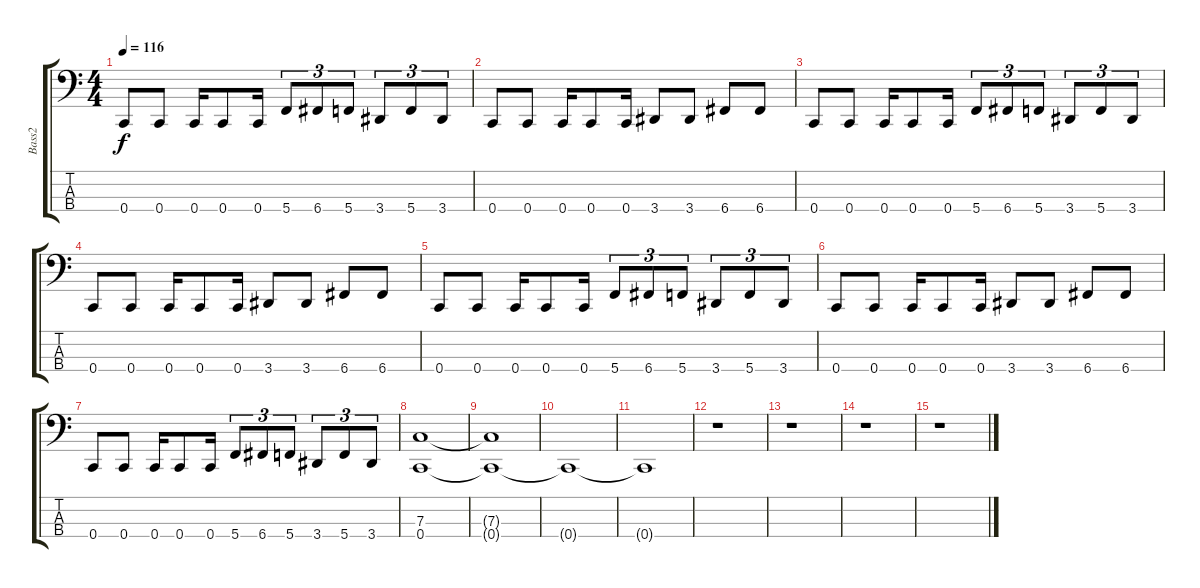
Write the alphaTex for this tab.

\track ("Bass2" "Bass2") {instrument slapbass1}
\staff {score tabs}
\tuning (Eb2 Bb1 F1 C1) {hide}
\ts (4 4)
\tempo 116
\clef f4
\ks c
0.4.8{dy f} 0.4.8 0.4.16 0.4.8 0.4.16 5.4.8{tu (3 2)} 6.4.8{tu (3 2)} 5.4.8{tu (3 2)} 3.4.8{tu (3 2)} 5.4.8{tu (3 2)} 3.4.8{tu (3 2)} |
0.4.8 0.4.8 0.4.16 0.4.8 0.4.16 3.4.8 3.4.8 6.4.8 6.4.8 |
0.4.8 0.4.8 0.4.16 0.4.8 0.4.16 5.4.8{tu (3 2)} 6.4.8{tu (3 2)} 5.4.8{tu (3 2)} 3.4.8{tu (3 2)} 5.4.8{tu (3 2)} 3.4.8{tu (3 2)} |
0.4.8 0.4.8 0.4.16 0.4.8 0.4.16 3.4.8 3.4.8 6.4.8 6.4.8 |
0.4.8 0.4.8 0.4.16 0.4.8 0.4.16 5.4.8{tu (3 2)} 6.4.8{tu (3 2)} 5.4.8{tu (3 2)} 3.4.8{tu (3 2)} 5.4.8{tu (3 2)} 3.4.8{tu (3 2)} |
0.4.8 0.4.8 0.4.16 0.4.8 0.4.16 3.4.8 3.4.8 6.4.8 6.4.8 |
0.4.8 0.4.8 0.4.16 0.4.8 0.4.16 5.4.8{tu (3 2)} 6.4.8{tu (3 2)} 5.4.8{tu (3 2)} 3.4.8{tu (3 2)} 5.4.8{tu (3 2)} 3.4.8{tu (3 2)} |
(7.3 0.4).1 |
(7.3{t} 0.4{t}).1{volume 0} |
0.4{t}.1 |
0.4{t}.1 |
r.1 |
r.1 |
r.1 |
r.1
